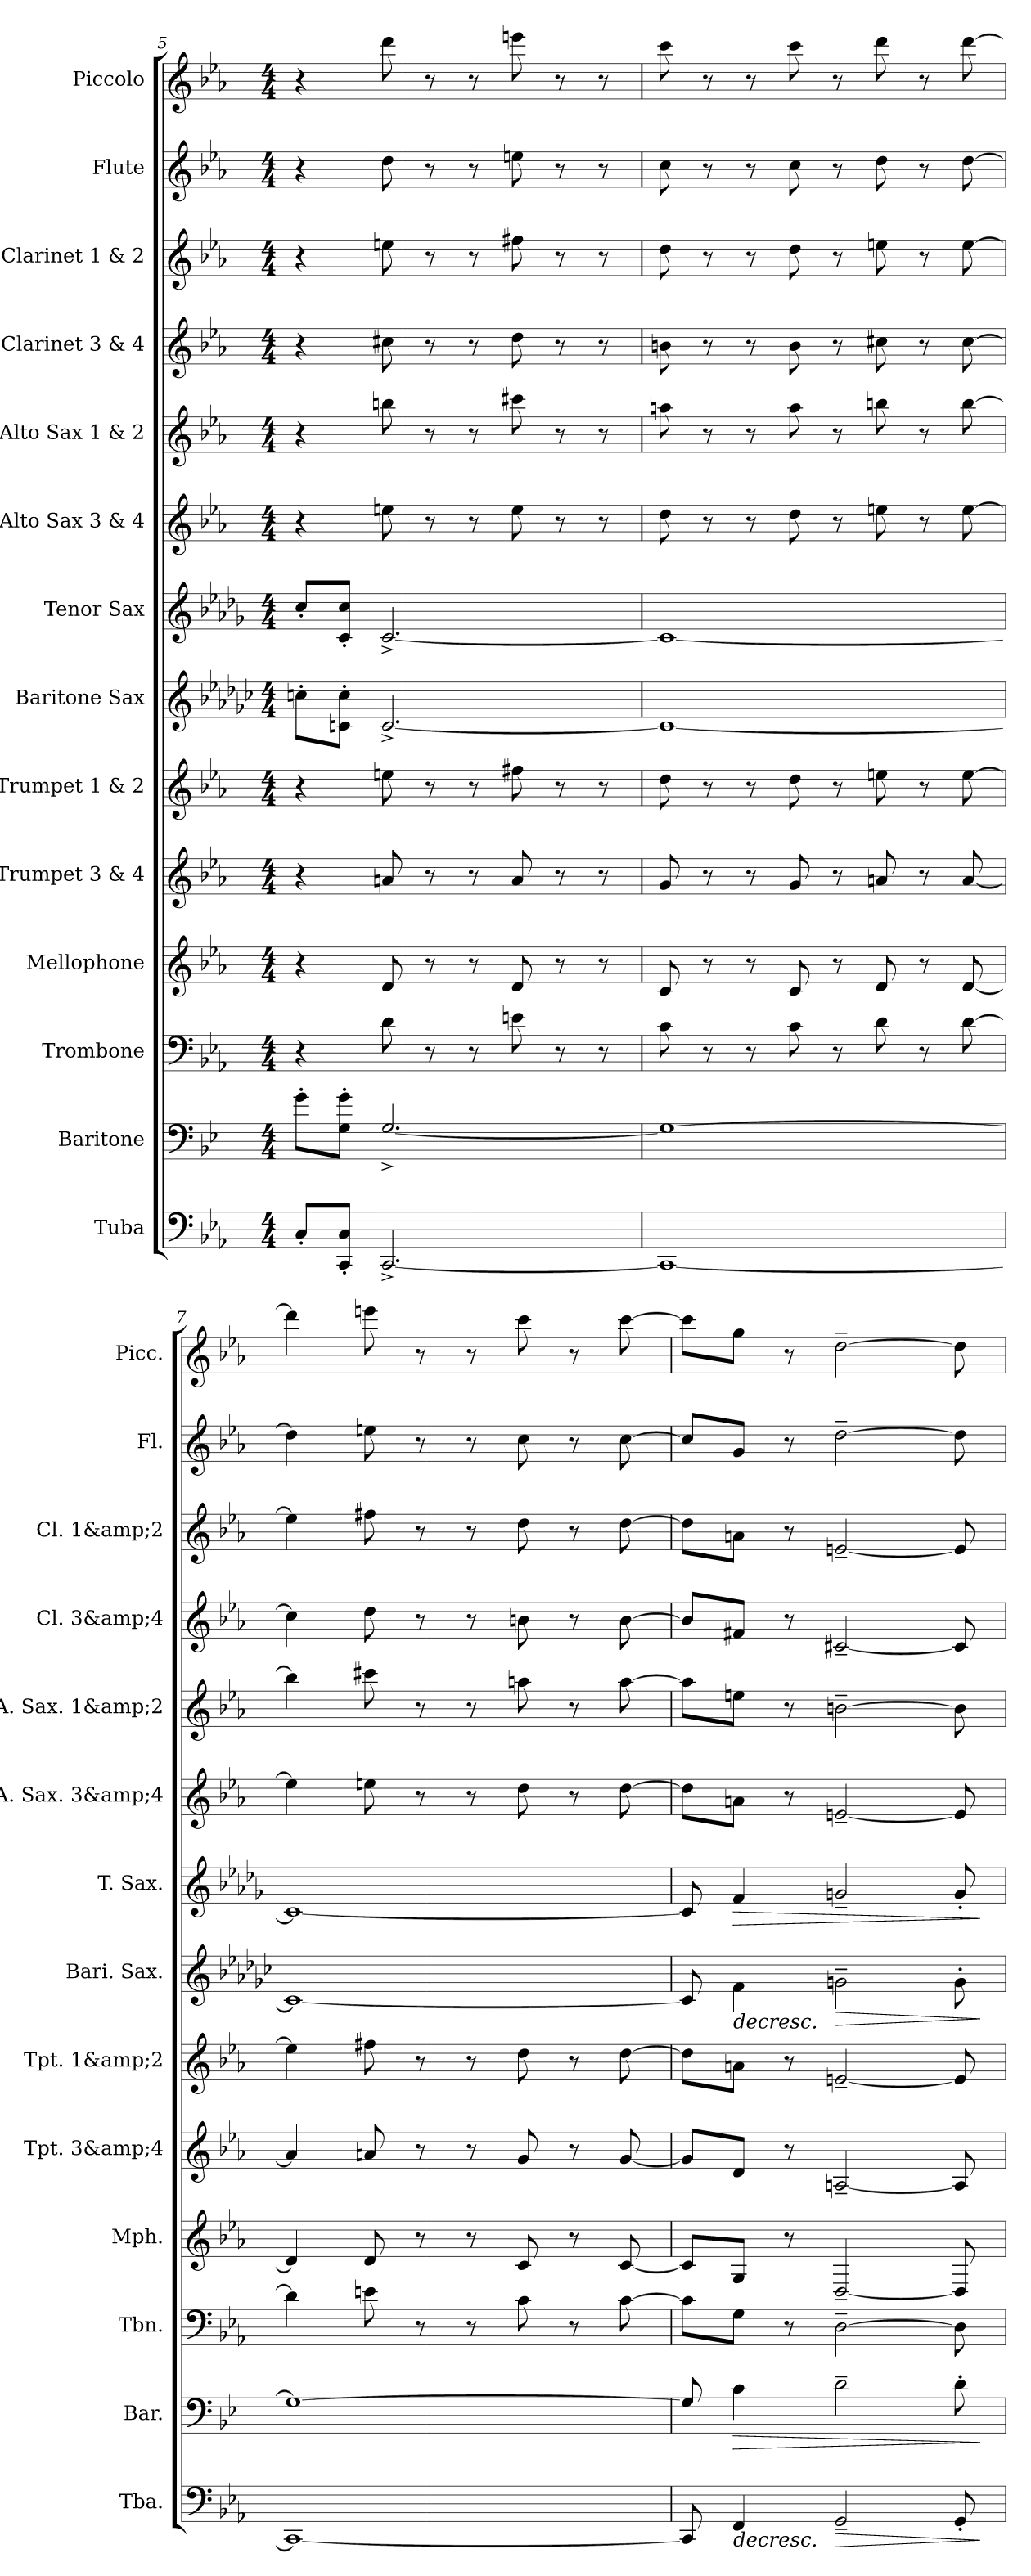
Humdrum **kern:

**kern	**dynam	**kern	**dynam	**kern	**kern	**kern	**kern	**kern	**dynam	**kern	**dynam	**kern	**kern	**kern	**kern	**kern	**kern
*part14	*part14	*part13	*part13	*part12	*part11	*part10	*part9	*part8	*part8	*part7	*part7	*part6	*part5	*part4	*part3	*part2	*part1
*staff14	*staff14	*staff13	*staff13	*staff12	*staff11	*staff10	*staff9	*staff8	*staff8	*staff7	*staff7	*staff6	*staff5	*staff4	*staff3	*staff2	*staff1
*I"Tuba	*	*I"Baritone	*	*I"Trombone	*I"Mellophone	*I"Trumpet 3 &amp; 4	*I"Trumpet 1 &amp; 2	*I"Baritone Sax	*	*I"Tenor Sax	*	*I"Alto Sax 3 &amp; 4	*I"Alto Sax 1 &amp; 2	*I"Clarinet 3 &amp; 4	*I"Clarinet 1 &amp; 2	*I"Flute	*I"Piccolo
*I'Tba.	*	*I'Bar.	*	*I'Tbn.	*I'Mph.	*I'Tpt. 3&amp;4	*I'Tpt. 1&amp;2	*I'Bari. Sax.	*	*I'T. Sax.	*	*I'A. Sax. 3&amp;4	*I'A. Sax. 1&amp;2	*I'Cl. 3&amp;4	*I'Cl. 1&amp;2	*I'Fl.	*I'Picc.
*clefF4	*	*clefF4	*	*clefF4	*clefG2	*clefG2	*clefG2	*clefG2	*	*clefG2	*	*clefG2	*clefG2	*clefG2	*clefG2	*clefG2	*clefG2
*	*	*ITrd4c7	*	*	*ITrd4c7	*ITrd1c2	*ITrd1c2	*ITrd12c21	*	*ITrd8c14	*	*ITrd5c9	*ITrd5c9	*ITrd1c2	*ITrd1c2	*	*ITrd-7c-12
*k[b-e-a-]	*	*k[b-e-a-]	*	*k[b-e-a-]	*k[b-e-a-d-]	*k[b-e-a-d-g-]	*k[b-e-a-d-g-]	*k[b-e-a-d-g-c-]	*	*k[b-e-a-d-g-]	*	*k[b-e-a-d-g-c-]	*k[b-e-a-d-g-c-]	*k[b-e-a-d-g-]	*k[b-e-a-d-g-]	*k[b-e-a-]	*k[b-e-a-]
*M4/4	*	*M4/4	*	*M4/4	*M4/4	*M4/4	*M4/4	*M4/4	*	*M4/4	*	*M4/4	*M4/4	*M4/4	*M4/4	*M4/4	*M4/4
=5	=5	=5	=5	=5	=5	=5	=5	=5	=5	=5	=5	=5	=5	=5	=5	=5	=5
8C'/L	.	8c'\L	.	4r	4r	4r	4r	8cn'\L	.	8c'/L	.	4r	4r	4r	4r	4r	4r
8CC/' 8C/'J	.	8C\' 8c\'J	.	.	.	.	.	8Cn\' 8c\'J	.	8C/' 8c/'J	.	.	.	.	.	.	.
[2.CC^/	.	[2.C^/	.	8d\	8G/	8gn/	8ddn\	[2.C^/	.	[2.C^/	.	8gn\	8ddn\	8bn\	8ddn\	8dd\	8dddd\
.	.	.	.	8r	8r	8r	8r	.	.	.	.	8r	8r	8r	8r	8r	8r
.	.	.	.	8r	8r	8r	8r	.	.	.	.	8r	8r	8r	8r	8r	8r
.	.	.	.	8en\	8G/	8g/	8een\	.	.	.	.	8g\	8een\	8cc\	8een\	8een\	8eeeen\
.	.	.	.	8r	8r	8r	8r	.	.	.	.	8r	8r	8r	8r	8r	8r
.	.	.	.	8r	8r	8r	8r	.	.	.	.	8r	8r	8r	8r	8r	8r
=6	=6	=6	=6	=6	=6	=6	=6	=6	=6	=6	=6	=6	=6	=6	=6	=6	=6
1CC_	.	1C_	.	8c\	8F/	8f/	8cc\	1C_	.	1C_	.	8f\	8ccn\	8an\	8cc\	8cc\	8cccc\
.	.	.	.	8r	8r	8r	8r	.	.	.	.	8r	8r	8r	8r	8r	8r
.	.	.	.	8r	8r	8r	8r	.	.	.	.	8r	8r	8r	8r	8r	8r
.	.	.	.	8c\	8F/	8f/	8cc\	.	.	.	.	8f\	8cc\	8a\	8cc\	8cc\	8cccc\
.	.	.	.	8r	8r	8r	8r	.	.	.	.	8r	8r	8r	8r	8r	8r
.	.	.	.	8d\	8G/	8gn/	8ddn\	.	.	.	.	8gn\	8ddn\	8bn\	8ddn\	8dd\	8dddd\
.	.	.	.	8r	8r	8r	8r	.	.	.	.	8r	8r	8r	8r	8r	8r
.	.	.	.	[8d\	[8G/	[8g/	[8dd\	.	.	.	.	[8g\	[8dd\	[8b\	[8dd\	[8dd\	[8dddd\
=7	=7	=7	=7	=7	=7	=7	=7	=7	=7	=7	=7	=7	=7	=7	=7	=7	=7
1CC_	.	1C_	.	4d\]	4G/]	4g/]	4dd\]	1C_	.	1C_	.	4g\]	4dd\]	4b\]	4dd\]	4dd\]	4dddd\]
.	.	.	.	8en\	8G/	8gn/	8een\	.	.	.	.	8gn\	8een\	8cc\	8een\	8een\	8eeeen\
.	.	.	.	8r	8r	8r	8r	.	.	.	.	8r	8r	8r	8r	8r	8r
.	.	.	.	8r	8r	8r	8r	.	.	.	.	8r	8r	8r	8r	8r	8r
.	.	.	.	8c\	8F/	8f/	8cc\	.	.	.	.	8f\	8ccn\	8an\	8cc\	8cc\	8cccc\
.	.	.	.	8r	8r	8r	8r	.	.	.	.	8r	8r	8r	8r	8r	8r
.	.	.	.	[8c\	[8F/	[8f/	[8cc\	.	.	.	.	[8f\	[8cc\	[8a\	[8cc\	[8cc\	[8cccc\
=8	=8	=8	=8	=8	=8	=8	=8	=8	=8	=8	=8	=8	=8	=8	=8	=8	=8
8CC/]	.	8C/]	.	8c\L]	8F/L]	8f/L]	8cc\L]	8C/]	.	8C/]	.	8f\L]	8cc\L]	8a/L]	8cc\L]	8cc/L]	8cccc\L]
!	!LO:HP:b	!	!LO:HP:b	!	!	!	!	!	!LO:HP:b	!	!LO:HP:b	!	!	!	!	!	!
4FF/	>	4F\	>	8G\J	8C/J	8c/J	8gn\J	4F\	>	4F/	>	8cn\J	8gn\J	8en/J	8gn\J	8g/J	8ggg\J
.	.	.	.	8r	8r	8r	8r	.	.	.	.	8r	8r	8r	8r	8r	8r
!	!LO:HP:b	!	!	!	!	!	!	!	!LO:HP:b	!	!	!	!	!	!	!	!
2GG~/	>	2G~\	.	[2D~\	[2GG~/	[2Gn~/	[2dn~/	2Gn~\	>	2Gn~/	.	[2Gn~/	[2dn~\	[2Bn~/	[2dn~/	[2dd~\	[2ddd~\
8GG'/	.	8G'\	.	8D\]	8GG/]	8G/]	8d/]	8G'\	.	8G'/	.	8G/]	8d\]	8B/]	8d/]	8dd\]	8ddd\]
.	] ]	.	]	.	.	.	.	.	] ]	.	]	.	.	.	.	.	.
=	=	=	=	=	=	=	=	=	=	=	=	=	=	=	=	=	=
*-	*-	*-	*-	*-	*-	*-	*-	*-	*-	*-	*-	*-	*-	*-	*-	*-	*-
